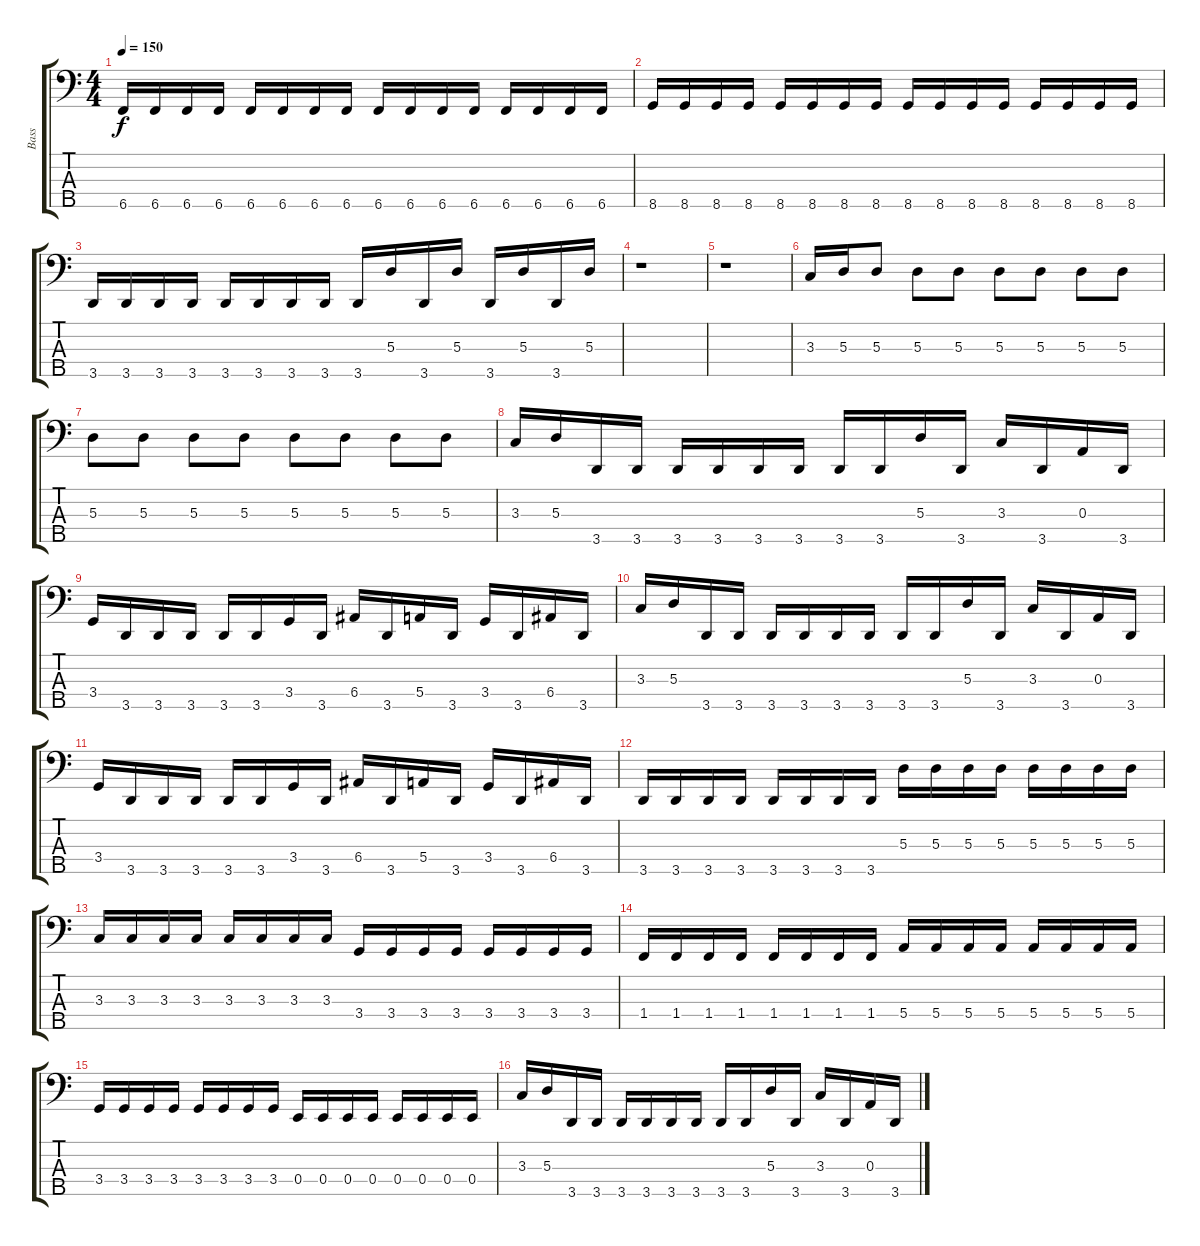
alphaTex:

\track ("Bass" "Bass") {instrument electricbassfinger}
\staff {score tabs}
\tuning (G2 D2 A1 E1 B0) {hide}
\ts (4 4)
\tempo 150
\clef f4
\ks c
6.5.16{dy f} 6.5.16 6.5.16 6.5.16 6.5.16 6.5.16 6.5.16 6.5.16 6.5.16 6.5.16 6.5.16 6.5.16 6.5.16 6.5.16 6.5.16 6.5.16 |
8.5.16 8.5.16 8.5.16 8.5.16 8.5.16 8.5.16 8.5.16 8.5.16 8.5.16 8.5.16 8.5.16 8.5.16 8.5.16 8.5.16 8.5.16 8.5.16 |
3.5.16 3.5.16 3.5.16 3.5.16 3.5.16 3.5.16 3.5.16 3.5.16 3.5.16 5.3.16 3.5.16 5.3.16 3.5.16 5.3.16 3.5.16 5.3.16 |
r.1 |
r.1 |
3.3.16 5.3.16 5.3.8 5.3.8 5.3.8 5.3.8 5.3.8 5.3.8 5.3.8 |
5.3.8 5.3.8 5.3.8 5.3.8 5.3.8 5.3.8 5.3.8 5.3.8 |
3.3.16 5.3.16 3.5.16 3.5.16 3.5.16 3.5.16 3.5.16 3.5.16 3.5.16 3.5.16 5.3.16 3.5.16 3.3.16 3.5.16 0.3.16 3.5.16 |
3.4.16 3.5.16 3.5.16 3.5.16 3.5.16 3.5.16 3.4.16 3.5.16 6.4.16 3.5.16 5.4.16 3.5.16 3.4.16 3.5.16 6.4.16 3.5.16 |
3.3.16 5.3.16 3.5.16 3.5.16 3.5.16 3.5.16 3.5.16 3.5.16 3.5.16 3.5.16 5.3.16 3.5.16 3.3.16 3.5.16 0.3.16 3.5.16 |
3.4.16 3.5.16 3.5.16 3.5.16 3.5.16 3.5.16 3.4.16 3.5.16 6.4.16 3.5.16 5.4.16 3.5.16 3.4.16 3.5.16 6.4.16 3.5.16 |
3.5.16 3.5.16 3.5.16 3.5.16 3.5.16 3.5.16 3.5.16 3.5.16 5.3.16 5.3.16 5.3.16 5.3.16 5.3.16 5.3.16 5.3.16 5.3.16 |
3.3.16 3.3.16 3.3.16 3.3.16 3.3.16 3.3.16 3.3.16 3.3.16 3.4.16 3.4.16 3.4.16 3.4.16 3.4.16 3.4.16 3.4.16 3.4.16 |
1.4.16 1.4.16 1.4.16 1.4.16 1.4.16 1.4.16 1.4.16 1.4.16 5.4.16 5.4.16 5.4.16 5.4.16 5.4.16 5.4.16 5.4.16 5.4.16 |
3.4.16 3.4.16 3.4.16 3.4.16 3.4.16 3.4.16 3.4.16 3.4.16 0.4.16 0.4.16 0.4.16 0.4.16 0.4.16 0.4.16 0.4.16 0.4.16 |
3.3.16 5.3.16 3.5.16 3.5.16 3.5.16 3.5.16 3.5.16 3.5.16 3.5.16 3.5.16 5.3.16 3.5.16 3.3.16 3.5.16 0.3.16 3.5.16
